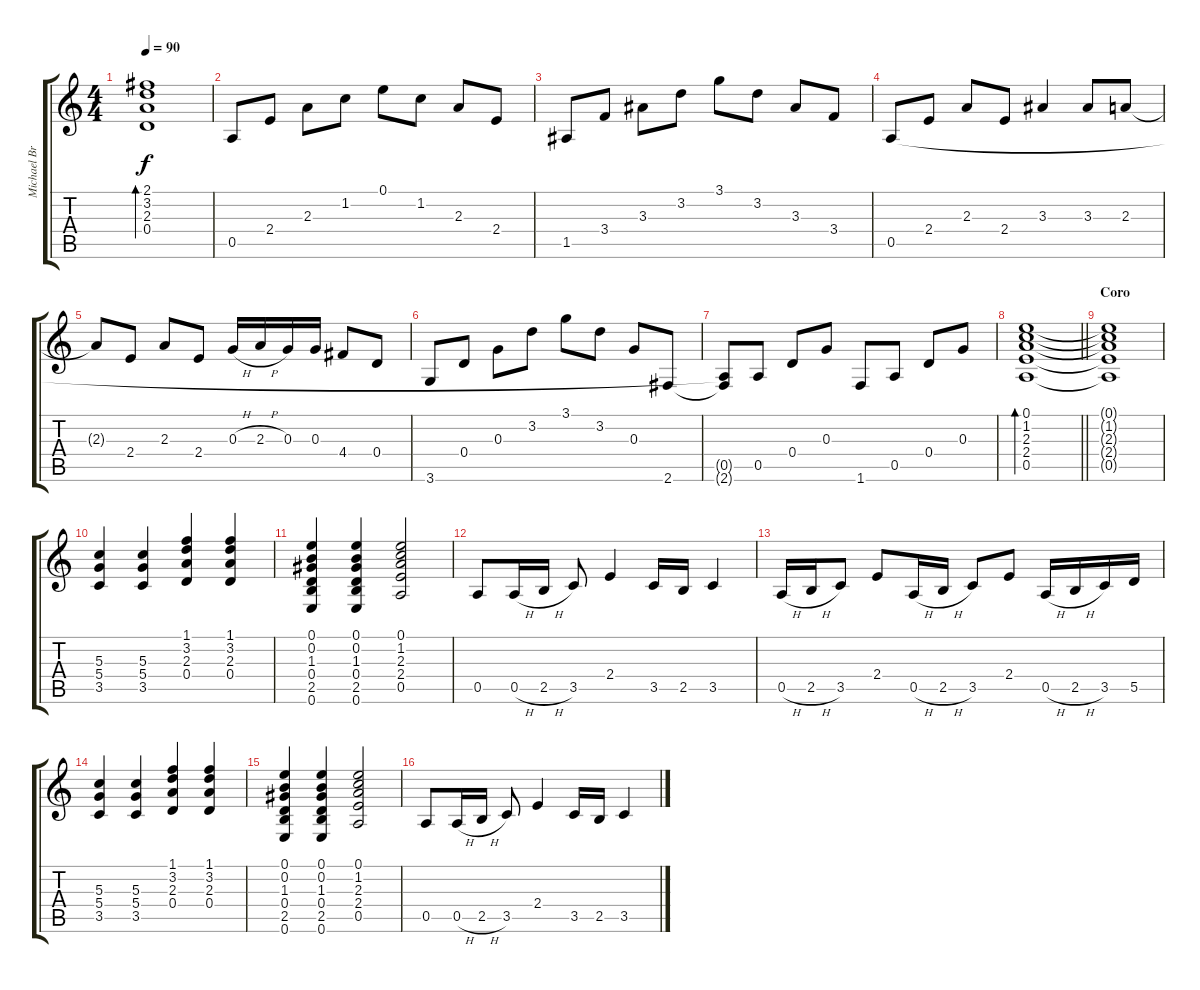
\track ("Michael Bruce" "Michael Br") {instrument overdrivenguitar}
\staff {score tabs}
\tuning (E4 B3 G3 D3 A2 E2) {hide}
\ts (4 4)
\tempo 90
\clef g2
\ks c
(2.1 3.2 2.3 0.4).1{bd 480 dy f} |
0.5.8 2.4.8 2.3.8 1.2.8 0.1.8 1.2.8 2.3.8 2.4.8 |
1.5.8 3.4.8 3.3.8 3.2.8 3.1.8 3.2.8 3.3.8 3.4.8 |
0.5.8 2.4.8 2.3.8 2.4.8 3.3.4 3.3.8 2.3.8 |
2.3{t}.8 2.4.8 2.3.8 2.4.8 0.3{h}.16 2.3{h}.16 0.3.16 0.3.16 4.4.8 0.4.8 |
3.6.8 0.4.8 0.3.8 3.2.8 3.1.8 3.2.8 0.3.8 2.6.8 |
(0.5{t} 2.6{t}).8 0.5.8 0.4.8 0.3.8 1.6.8 0.5.8 0.4.8 0.3.8 |
\barLineRight lightlight
(0.1 1.2 2.3 2.4 0.5).1{bd 480} |
\section ("" "Coro")
(0.1{t} 1.2{t} 2.3{t} 2.4{t} 0.5{t}).1 |
(5.3 5.4 3.5).4 (5.3 5.4 3.5).4 (1.1 3.2 2.3 0.4).4 (1.1 3.2 2.3 0.4).4 |
(0.1 0.2 1.3 0.4 2.5 0.6).4 (0.1 0.2 1.3 0.4 2.5 0.6).4 (0.1 1.2 2.3 2.4 0.5).2 |
0.5.8{instrument overdrivenguitar} 0.5{h}.16 2.5{h}.16 3.5.8 2.4.4 3.5.16 2.5.16 3.5.4 |
0.5{h}.16 2.5{h}.16 3.5.8 2.4.8 0.5{h}.16 2.5{h}.16 3.5.8 2.4.8 0.5{h}.16 2.5{h}.16 3.5.16 5.5.16 |
(5.3 5.4 3.5).4{instrument electricguitarclean} (5.3 5.4 3.5).4 (1.1 3.2 2.3 0.4).4 (1.1 3.2 2.3 0.4).4 |
(0.1 0.2 1.3 0.4 2.5 0.6).4 (0.1 0.2 1.3 0.4 2.5 0.6).4 (0.1 1.2 2.3 2.4 0.5).2 |
0.5.8{instrument overdrivenguitar} 0.5{h}.16 2.5{h}.16 3.5.8 2.4.4 3.5.16 2.5.16 3.5.4
